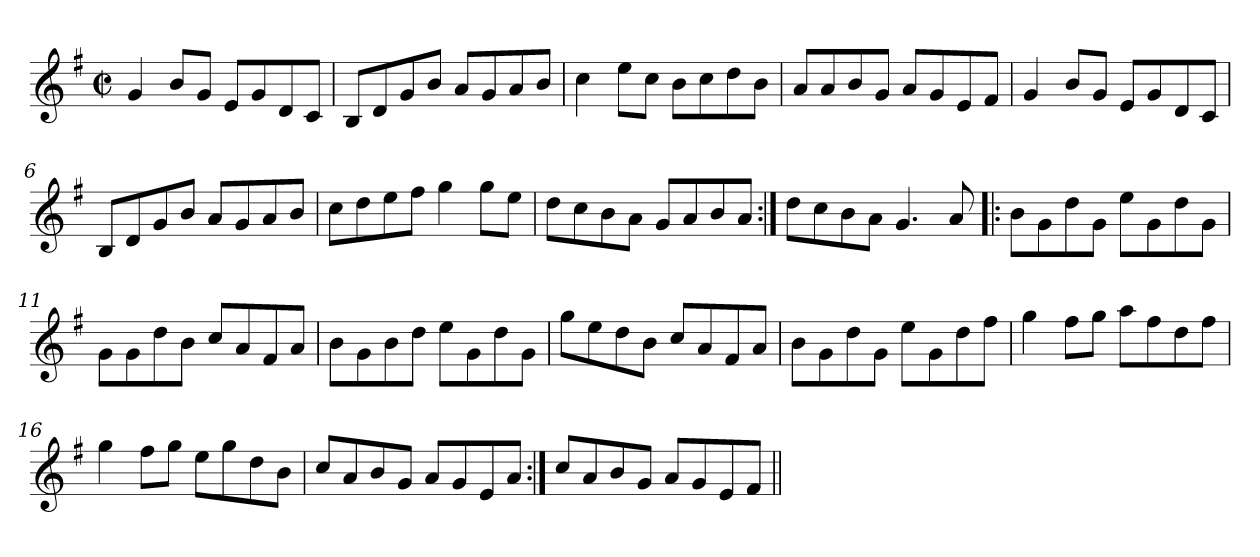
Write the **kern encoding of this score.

**kern
*part1
*staff1
*clefG2
*k[f#]
*G:
*M4/4
*met(c|)
=1
4g/
8b/L
8g/J
8e/L
8g/
8d/
8c/J
=2
8B/L
8d/
8g/
8b/J
8a/L
8g/
8a/
8b/J
=3
4cc\
8ee\L
8cc\J
8b\L
8cc\
8dd\
8b\J
=4
8a/L
8a/
8b/
8g/J
8a/L
8g/
8e/
8f#/J
=5
4g/
8b/L
8g/J
8e/L
8g/
8d/
8c/J
!!LO:LB:g=z
=6
8B/L
8d/
8g/
8b/J
8a/L
8g/
8a/
8b/J
=7
8cc\L
8dd\
8ee\
8ff#\J
4gg\
8gg\L
8ee\J
=8
8dd\L
8cc\
8b\
8a\J
8g/L
8a/
8b/
8a/J
=9:|!
8dd\L
8cc\
8b\
8a\J
4.g/
8a/
=10!|:
8b\L
8g\
8dd\
8g\J
8ee\L
8g\
8dd\
8g\J
!!LO:LB:g=z
=11
8g\L
8g\
8dd\
8b\J
8cc/L
8a/
8f#/
8a/J
=12
8b\L
8g\
8b\
8dd\J
8ee\L
8g\
8dd\
8g\J
=13
8gg\L
8ee\
8dd\
8b\J
8cc/L
8a/
8f#/
8a/J
=14
8b\L
8g\
8dd\
8g\J
8ee\L
8g\
8dd\
8ff#\J
=15
4gg\
8ff#\L
8gg\J
8aa\L
8ff#\
8dd\
8ff#\J
!!LO:LB:g=z
=16
4gg\
8ff#\L
8gg\J
8ee\L
8gg\
8dd\
8b\J
=17
8cc/L
8a/
8b/
8g/J
8a/L
8g/
8e/
8a/J
=18:|!
8cc/L
8a/
8b/
8g/J
8a/L
8g/
8e/
8f#/J
=||
*-
